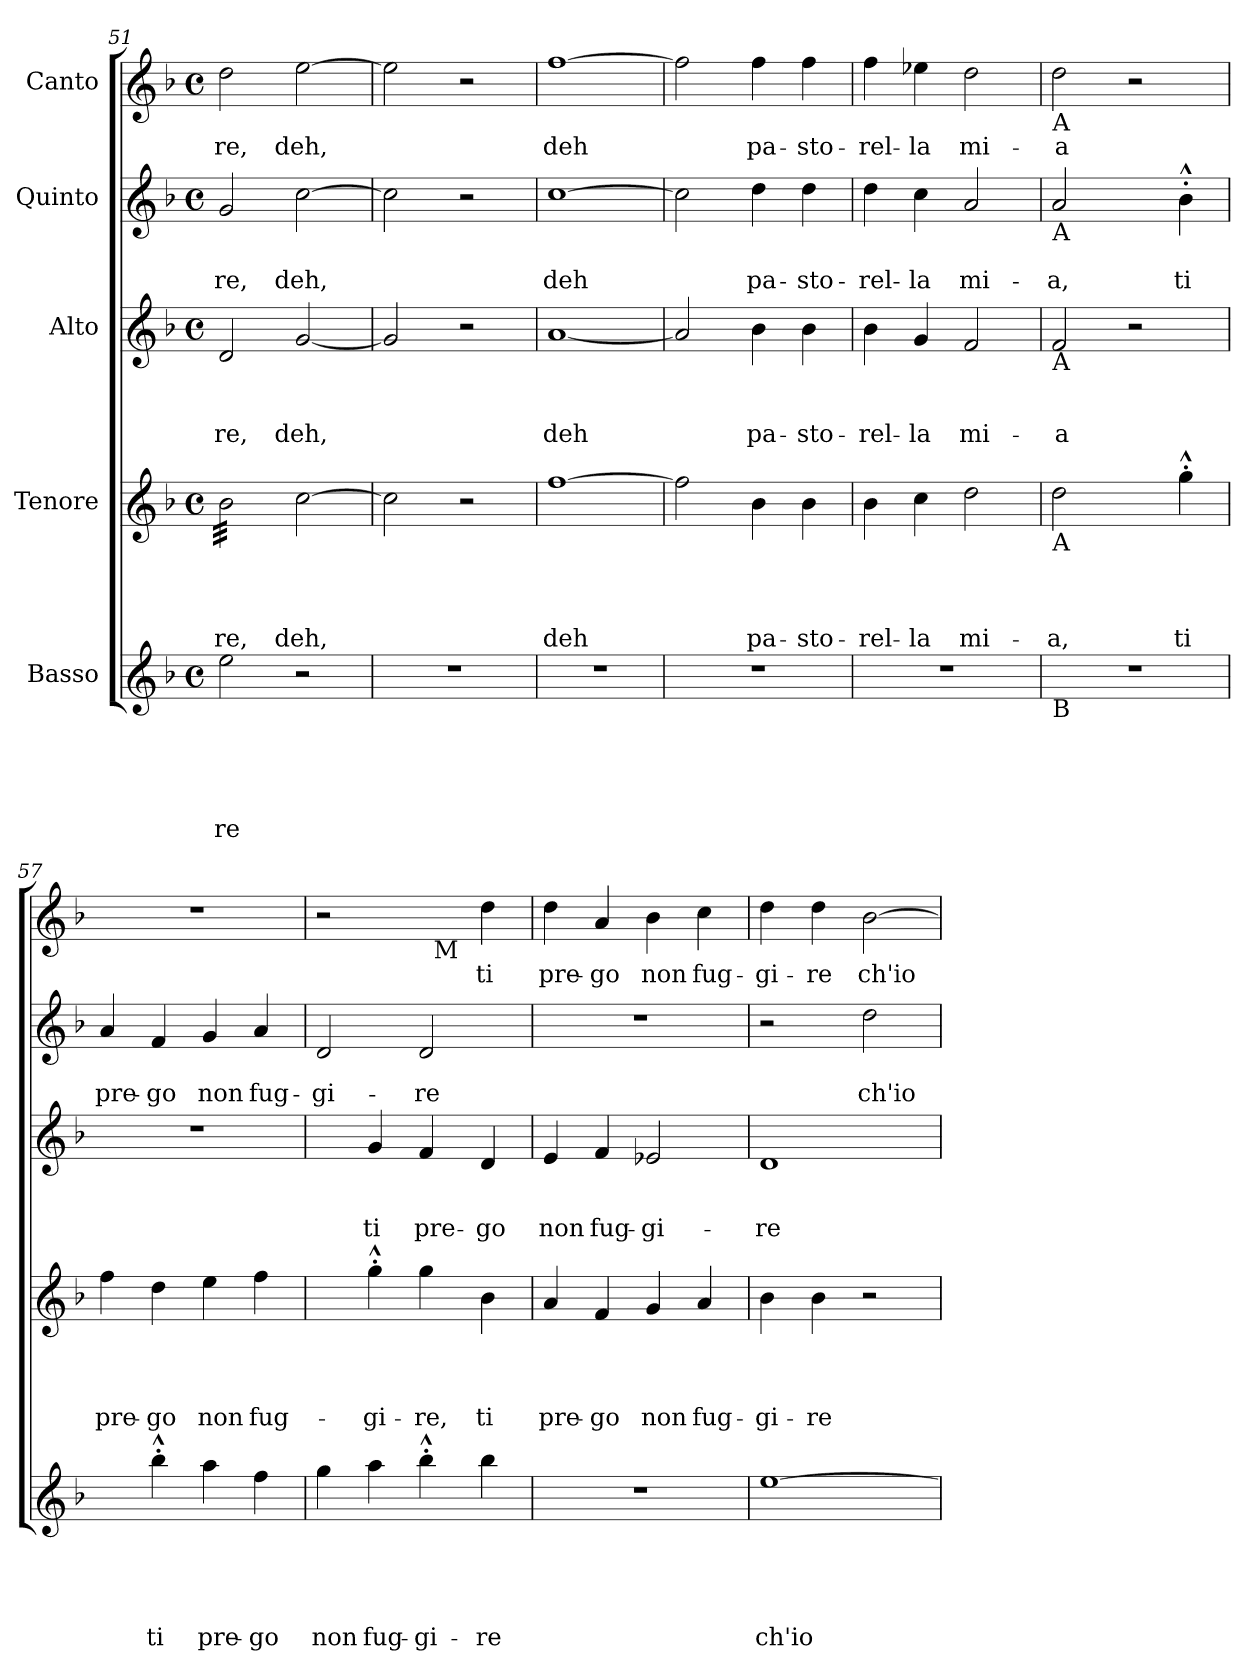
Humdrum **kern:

**kern	**text	**text	**text	**text	**text	**kern	**text	**text	**text	**text	**kern	**text	**text	**text	**kern	**text	**text	**kern	**text
*part5	*part5	*part5	*part5	*part5	*part5	*part4	*part4	*part4	*part4	*part4	*part3	*part3	*part3	*part3	*part2	*part2	*part2	*part1	*part1
*staff5	*staff5	*staff5	*staff5	*staff5	*staff5	*staff4	*staff4	*staff4	*staff4	*staff4	*staff3	*staff3	*staff3	*staff3	*staff2	*staff2	*staff2	*staff1	*staff1
*I"Basso	*	*	*	*	*	*I"Tenore	*	*	*	*	*I"Alto	*	*	*	*I"Quinto	*	*	*I"Canto	*
*clefG2	*	*	*	*	*	*clefG2	*	*	*	*	*clefG2	*	*	*	*clefG2	*	*	*clefG2	*
*k[b-]	*	*	*	*	*	*k[b-]	*	*	*	*	*k[b-]	*	*	*	*k[b-]	*	*	*k[b-]	*
*F:	*	*	*	*	*	*F:	*	*	*	*	*F:	*	*	*	*F:	*	*	*F:	*
*M4/4	*	*	*	*	*	*M4/4	*	*	*	*	*M4/4	*	*	*	*M4/4	*	*	*M4/4	*
*met(c)	*	*	*	*	*	*met(c)	*	*	*	*	*met(c)	*	*	*	*met(c)	*	*	*met(c)	*
=51	=51	=51	=51	=51	=51	=51	=51	=51	=51	=51	=51	=51	=51	=51	=51	=51	=51	=51	=51
!	!	!	!	!	!LO:LY:b	!	!	!	!	!LO:LY:b	!	!	!	!LO:LY:b	!	!	!LO:LY:b	!	!LO:LY:b
*	*	*	*	*	*	*tremolo	*	*	*	*	*	*	*	*	*	*	*	*	*
2ee\	.	.	.	.	-re	32b-\LLL	.	.	.	-re,	2d/	.	.	-re,	2g/	.	-re,	2dd\	-re,
.	.	.	.	.	.	32b-\	.	.	.	.	.	.	.	.	.	.	.	.	.
.	.	.	.	.	.	32b-\	.	.	.	.	.	.	.	.	.	.	.	.	.
.	.	.	.	.	.	32b-\	.	.	.	.	.	.	.	.	.	.	.	.	.
.	.	.	.	.	.	32b-\	.	.	.	.	.	.	.	.	.	.	.	.	.
.	.	.	.	.	.	32b-\	.	.	.	.	.	.	.	.	.	.	.	.	.
.	.	.	.	.	.	32b-\	.	.	.	.	.	.	.	.	.	.	.	.	.
.	.	.	.	.	.	32b-\	.	.	.	.	.	.	.	.	.	.	.	.	.
.	.	.	.	.	.	32b-\	.	.	.	.	.	.	.	.	.	.	.	.	.
.	.	.	.	.	.	32b-\	.	.	.	.	.	.	.	.	.	.	.	.	.
.	.	.	.	.	.	32b-\	.	.	.	.	.	.	.	.	.	.	.	.	.
.	.	.	.	.	.	32b-\	.	.	.	.	.	.	.	.	.	.	.	.	.
.	.	.	.	.	.	32b-\	.	.	.	.	.	.	.	.	.	.	.	.	.
.	.	.	.	.	.	32b-\	.	.	.	.	.	.	.	.	.	.	.	.	.
.	.	.	.	.	.	32b-\	.	.	.	.	.	.	.	.	.	.	.	.	.
.	.	.	.	.	.	32b-\JJJ	.	.	.	.	.	.	.	.	.	.	.	.	.
*	*	*	*	*	*	*Xtremolo	*	*	*	*	*	*	*	*	*	*	*	*	*
!	!	!	!	!	!	!	!	!	!	!LO:LY:b	!	!	!	!LO:LY:b	!	!	!LO:LY:b	!	!LO:LY:b
2r	.	.	.	.	.	[>2cc\	.	.	.	deh,	[<2g/	.	.	deh,	[>2cc\	.	deh,	[>2ee\	deh,
=52	=52	=52	=52	=52	=52	=52	=52	=52	=52	=52	=52	=52	=52	=52	=52	=52	=52	=52	=52
1r	.	.	.	.	.	2cc\]	.	.	.	.	2g/]	.	.	.	2cc\]	.	.	2ee\]	.
.	.	.	.	.	.	2r	.	.	.	.	2r	.	.	.	2r	.	.	2r	.
=53	=53	=53	=53	=53	=53	=53	=53	=53	=53	=53	=53	=53	=53	=53	=53	=53	=53	=53	=53
!	!	!	!	!	!	!	!	!	!	!LO:LY:b	!	!	!	!LO:LY:b	!	!	!LO:LY:b	!	!LO:LY:b
1r	.	.	.	.	.	[>1ff	.	.	.	deh	[<1a	.	.	deh	[>1cc	.	deh	[>1ff	deh
=54	=54	=54	=54	=54	=54	=54	=54	=54	=54	=54	=54	=54	=54	=54	=54	=54	=54	=54	=54
1r	.	.	.	.	.	2ff\]	.	.	.	.	2a/]	.	.	.	2cc\]	.	.	2ff\]	.
!	!	!	!	!	!	!	!	!	!	!LO:LY:b	!	!	!	!LO:LY:b	!	!	!LO:LY:b	!	!LO:LY:b
.	.	.	.	.	.	4b-\	.	.	.	pa-	4b-\	.	.	pa-	4dd\	.	pa-	4ff\	pa-
!	!	!	!	!	!	!	!	!	!	!LO:LY:b	!	!	!	!LO:LY:b	!	!	!LO:LY:b	!	!LO:LY:b
.	.	.	.	.	.	4b-\	.	.	.	-sto-	4b-\	.	.	-sto-	4dd\	.	-sto-	4ff\	-sto-
=55	=55	=55	=55	=55	=55	=55	=55	=55	=55	=55	=55	=55	=55	=55	=55	=55	=55	=55	=55
!	!	!	!	!	!	!	!	!	!	!LO:LY:b	!	!	!	!LO:LY:b	!	!	!LO:LY:b	!	!LO:LY:b
1r	.	.	.	.	.	4b-\	.	.	.	-rel-	4b-\	.	.	-rel-	4dd\	.	-rel-	4ff\	-rel-
!	!	!	!	!	!	!	!	!	!	!LO:LY:b	!	!	!	!LO:LY:b	!	!	!LO:LY:b	!	!LO:LY:b
.	.	.	.	.	.	4cc\	.	.	.	-la	4g/	.	.	-la	4cc\	.	-la	4ee-X\	-la
!	!	!	!	!	!	!	!	!	!	!LO:LY:b	!	!	!	!LO:LY:b	!	!	!LO:LY:b	!	!LO:LY:b
.	.	.	.	.	.	2dd\	.	.	.	mi-	2f/	.	.	mi-	2a/	.	mi-	2dd\	mi-
!!LO:PB:g=z
=56	=56	=56	=56	=56	=56	=56	=56	=56	=56	=56	=56	=56	=56	=56	=56	=56	=56	=56	=56
!	!	!	!	!	!	!	!	!	!	!	!	!	!	!	!	!	!	!LO:TX:b:t=A	!
!	!	!	!	!	!	!	!	!	!	!	!	!	!	!	!LO:TX:b:t=A	!	!	!	!
!	!	!	!	!	!	!	!	!	!	!	!LO:TX:b:t=A	!	!	!	!	!	!	!	!
!	!	!	!	!	!	!LO:TX:b:t=A	!	!	!	!	!	!	!	!	!	!	!	!	!
!LO:TX:b:t=B	!	!	!	!	!	!	!	!	!	!	!	!	!	!	!	!	!	!	!
!	!	!	!	!	!	!	!	!	!	!LO:LY:b	!	!	!	!LO:LY:b	!	!	!LO:LY:b	!	!LO:LY:b
1r	.	.	.	.	.	2dd\	.	.	.	-a,	2f/	.	.	-a	2a/	.	-a,	2dd\	-a
.	.	.	.	.	.	4ryy	.	.	.	.	2r	.	.	.	4ryy	.	.	2r	.
!	!	!	!	!	!	!	!	!	!	!LO:LY:b	!	!	!	!	!	!	!LO:LY:b	!	!
.	.	.	.	.	.	4gg^^>'>\	.	.	.	ti	.	.	.	.	4b-^^>'>\	.	ti	.	.
=57	=57	=57	=57	=57	=57	=57	=57	=57	=57	=57	=57	=57	=57	=57	=57	=57	=57	=57	=57
!	!	!	!	!	!	!	!	!	!	!LO:LY:b	!	!	!	!	!	!	!LO:LY:b	!	!
4ryy	.	.	.	.	.	4ff\	.	.	.	pre-	1r	.	.	.	4a/	.	pre-	1r	.
!	!	!	!	!	!LO:LY:b	!	!	!	!	!LO:LY:b	!	!	!	!	!	!	!LO:LY:b	!	!
4bb-^^>'>\	.	.	.	.	ti	4dd\	.	.	.	-go	.	.	.	.	4f/	.	-go	.	.
!	!	!	!	!	!LO:LY:b	!	!	!	!	!LO:LY:b	!	!	!	!	!	!	!LO:LY:b	!	!
4aa\	.	.	.	.	pre-	4ee\	.	.	.	non	.	.	.	.	4g/	.	non	.	.
!	!	!	!	!	!LO:LY:b	!	!	!	!	!LO:LY:b	!	!	!	!	!	!	!LO:LY:b	!	!
4ff\	.	.	.	.	-go	4ff\	.	.	.	fug-	.	.	.	.	4a/	.	fug-	.	.
=58	=58	=58	=58	=58	=58	=58	=58	=58	=58	=58	=58	=58	=58	=58	=58	=58	=58	=58	=58
!	!	!	!	!	!LO:LY:b	!	!	!	!	!	!	!	!	!	!	!	!LO:LY:b	!	!
*	*	*	*	*	*	*	*	*	*	*	*	*	*	*	*	*	*	*^	*
4gg\	.	.	.	.	non	4ryy	.	.	.	.	4ryy	.	.	.	2d/	.	-gi-	2r	2ryy	.
!	!	!	!	!	!LO:LY:b	!	!	!	!	!LO:LY:b	!	!	!	!LO:LY:b	!	!	!	!	!	!
4aa\	.	.	.	.	fug-	4gg^^>'>\	.	.	.	-gi-	4g/	.	.	ti	.	.	.	.	.	.
!	!	!	!	!	!LO:LY:b	!	!	!	!	!LO:LY:b	!	!	!	!LO:LY:b	!	!	!LO:LY:b	!	!	!
4bb-^^>'>\	.	.	.	.	-gi-	4gg\	.	.	.	-re,	4f/	.	.	pre-	2d/	.	-re	4ryy	32ryy	.
!	!	!	!	!	!	!	!	!	!	!	!	!	!	!	!	!	!	!	!LO:TX:b:t=M	!
.	.	.	.	.	.	.	.	.	.	.	.	.	.	.	.	.	.	.	4...ryy	.
!	!	!	!	!	!LO:LY:b	!	!	!	!	!LO:LY:b	!	!	!	!LO:LY:b	!	!	!	!	!	!LO:LY:b
4bb-\	.	.	.	.	-re	4b-\	.	.	.	ti	4d/	.	.	-go	.	.	.	4dd\	.	ti
=59	=59	=59	=59	=59	=59	=59	=59	=59	=59	=59	=59	=59	=59	=59	=59	=59	=59	=59	=59	=59
!	!	!	!	!	!	!	!	!	!	!LO:LY:b	!	!	!	!LO:LY:b	!	!	!	!	!	!LO:LY:b
*	*	*	*	*	*	*	*	*	*	*	*	*	*	*	*	*	*	*v	*v	*
1r	.	.	.	.	.	4a/	.	.	.	pre-	4e/	.	.	non	1r	.	.	4dd\	pre-
!	!	!	!	!	!	!	!	!	!	!LO:LY:b	!	!	!	!LO:LY:b	!	!	!	!	!LO:LY:b
.	.	.	.	.	.	4f/	.	.	.	-go	4f/	.	.	fug-	.	.	.	4a/	-go
!	!	!	!	!	!	!	!	!	!	!LO:LY:b	!	!	!	!LO:LY:b	!	!	!	!	!LO:LY:b
.	.	.	.	.	.	4g/	.	.	.	non	2e-X/	.	.	-gi-	.	.	.	4b-\	non
!	!	!	!	!	!	!	!	!	!	!LO:LY:b	!	!	!	!	!	!	!	!	!LO:LY:b
.	.	.	.	.	.	4a/	.	.	.	fug-	.	.	.	.	.	.	.	4cc\	fug-
=60	=60	=60	=60	=60	=60	=60	=60	=60	=60	=60	=60	=60	=60	=60	=60	=60	=60	=60	=60
!	!	!	!	!	!LO:LY:b	!	!	!	!	!LO:LY:b	!	!	!	!LO:LY:b	!	!	!	!	!LO:LY:b
[>1ee	.	.	.	.	ch'io	4b-\	.	.	.	-gi-	1d	.	.	-re	2r	.	.	4dd\	-gi-
!	!	!	!	!	!	!	!	!	!	!LO:LY:b	!	!	!	!	!	!	!	!	!LO:LY:b
.	.	.	.	.	.	4b-\	.	.	.	-re	.	.	.	.	.	.	.	4dd\	-re
!	!	!	!	!	!	!	!	!	!	!	!	!	!	!	!	!	!LO:LY:b	!	!LO:LY:b
.	.	.	.	.	.	2r	.	.	.	.	.	.	.	.	2dd\	.	ch'io	[>2b-\	ch'io
=	=	=	=	=	=	=	=	=	=	=	=	=	=	=	=	=	=	=	=
*-	*-	*-	*-	*-	*-	*-	*-	*-	*-	*-	*-	*-	*-	*-	*-	*-	*-	*-	*-
